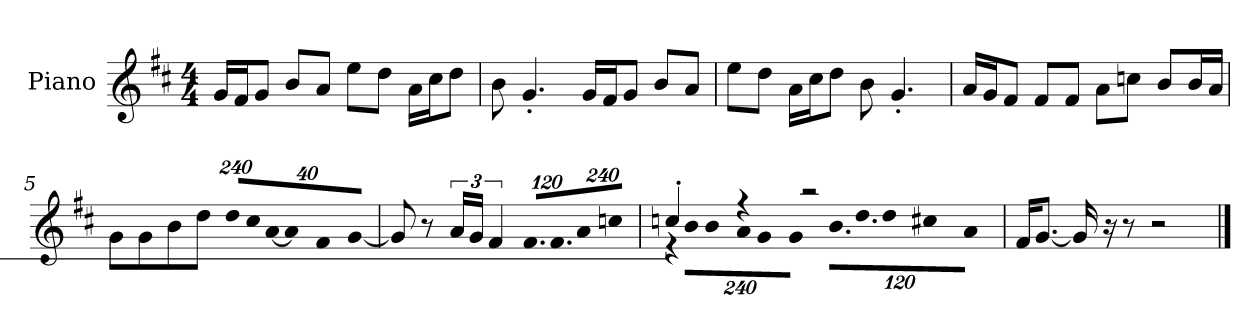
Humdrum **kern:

**kern
*part1
*staff1
*I"Piano
*I'P-no
*clefG2
*k[f#c#]
*M4/4
*MM90
=1
16g/LL
16f#/J
8g/J
8b/L
8a/J
8ee\L
8dd\J
16a\LL
16cc#\J
8dd\J
=2
8b\
4.g'/
16g/LL
16f#/J
8g/J
8b/L
8a/J
=3
8ee\L
8dd\J
16a\LL
16cc#\J
8dd\J
8b\
4.g'/
=4
16a/LL
16g/J
8f#/J
8f#/L
8f#/J
8a\L
8ccn\J
8b/L
16b/L
16a/JJ
!!LO:LB:g=z
=5
8g\L
8g\
8b\
8dd\J
*Xbrackettup
!LO:N:vis=16
1920%137dd/LL
!LO:N:vis=32
640%23cc#/L
!LO:N:vis=32
[640%23a/JJ
!LO:N:vis=8
960%137a/]
!LO:N:vis=16
1920%137f#/K
!LO:N:vis=8
[960%137g/J
=6
8g/]
8r
*brackettup
24a/LL
24g/JJ
6f#/
*Xbrackettup
!LO:N:vis=16.
960%103f#/LL
!LO:N:vis=16.
960%103f#/J
!LO:N:vis=8
960%137a/
!LO:N:vis=8
960%137ccn/J
=7
*^
*	*brackettup
!	!LO:N:vis=32
4ccn'/	640%23r
!	!LO:N:vis=16
.	1920%137b\LL
!	!LO:N:vis=32
.	640%23b\K
!	!LO:N:vis=16
.	1920%137a\J
!	!LO:N:vis=8
.	960%137g\
4r	.
!	!LO:N:vis=8
.	960%137g\J
*	*Xbrackettup
!	!LO:N:vis=16.
2r	960%103b\LL
!	!LO:N:vis=16.
.	960%103dd\
!	!LO:N:vis=16
.	1920%137dd\
!	!LO:N:vis=16
.	1920%137cc#X\J
!	!LO:N:vis=8
.	960%137a\J
*v	*v
=8
16f#/KL
[8.g/J
16g/]
16r
8r
2r
==
*-
